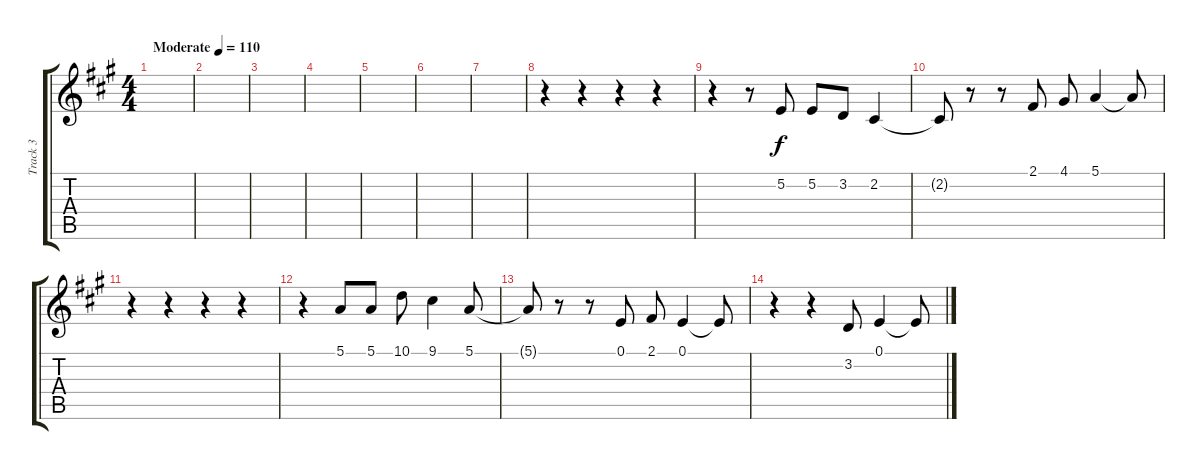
\track ("Track 3" "Track 3") {instrument oboe}
\staff {score tabs}
\tuning (E4 B3 G3 D3 A2 E2) {hide}
\ts (4 4)
\tempo (110 "Moderate")
\clef g2
\ks a
|
|
|
|
|
|
|
r.4 r.4 r.4 r.4 |
r.4 r.8 5.2.8 5.2.8 3.2.8 2.2.4 |
2.2{t}.8 r.8 r.8 2.1.8 4.1.8 5.1.4 5.1{t}.8 |
r.4 r.4 r.4 r.4 |
r.4 5.1.8 5.1.8 10.1.8 9.1.4 5.1.8 |
5.1{t}.8 r.8 r.8 0.1.8 2.1.8 0.1.4 0.1{t}.8 |
r.4 r.4 3.2.8 0.1.4 0.1{t}.8
